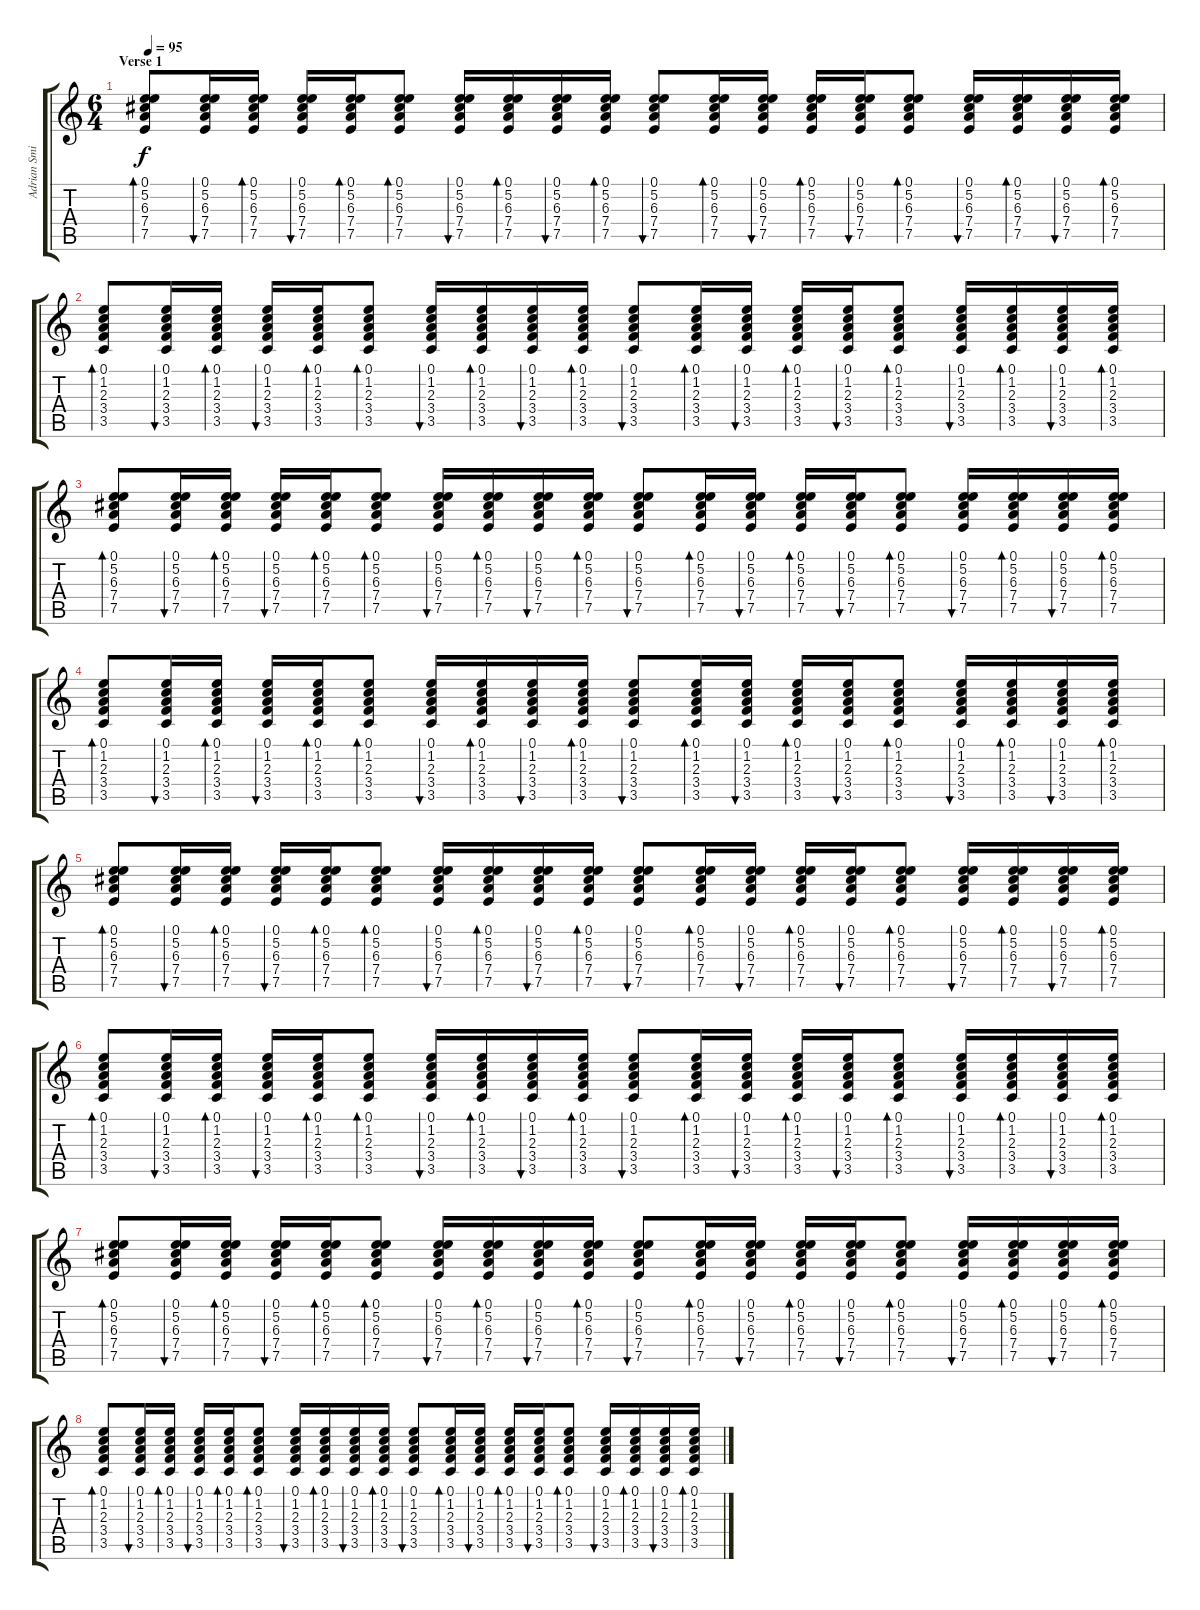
\track ("Adrian Smith" "Adrian Smi") {instrument acousticguitarsteel}
\staff {score tabs}
\tuning (E4 B3 G3 D3 A2 E2) {hide}
\ts (6 4)
\section ("" "Verse 1")
\tempo 95
\clef g2
\ks c
(0.1 5.2 6.3 7.4 7.5).8{bd 60 dy f} (0.1 5.2 6.3 7.4 7.5).16{bu 60} (0.1 5.2 6.3 7.4 7.5).16{bd 60} (0.1 5.2 6.3 7.4 7.5).16{bu 60} (0.1 5.2 6.3 7.4 7.5).16{bd 60} (0.1 5.2 6.3 7.4 7.5).8{bd 60} (0.1 5.2 6.3 7.4 7.5).16{bu 60} (0.1 5.2 6.3 7.4 7.5).16{bd 60} (0.1 5.2 6.3 7.4 7.5).16{bu 60} (0.1 5.2 6.3 7.4 7.5).16{bd 60} (0.1 5.2 6.3 7.4 7.5).8{bu 60} (0.1 5.2 6.3 7.4 7.5).16{bd 60} (0.1 5.2 6.3 7.4 7.5).16{bu 60} (0.1 5.2 6.3 7.4 7.5).16{bd 60} (0.1 5.2 6.3 7.4 7.5).16{bu 60} (0.1 5.2 6.3 7.4 7.5).8{bd 60} (0.1 5.2 6.3 7.4 7.5).16{bu 60} (0.1 5.2 6.3 7.4 7.5).16{bd 60} (0.1 5.2 6.3 7.4 7.5).16{bu 60} (0.1 5.2 6.3 7.4 7.5).16{bd 60} |
(0.1 1.2 2.3 3.4 3.5).8{bd 60} (0.1 1.2 2.3 3.4 3.5).16{bu 60} (0.1 1.2 2.3 3.4 3.5).16{bd 60} (0.1 1.2 2.3 3.4 3.5).16{bu 60} (0.1 1.2 2.3 3.4 3.5).16{bd 60} (0.1 1.2 2.3 3.4 3.5).8{bd 60} (0.1 1.2 2.3 3.4 3.5).16{bu 60} (0.1 1.2 2.3 3.4 3.5).16{bd 60} (0.1 1.2 2.3 3.4 3.5).16{bu 60} (0.1 1.2 2.3 3.4 3.5).16{bd 60} (0.1 1.2 2.3 3.4 3.5).8{bu 60} (0.1 1.2 2.3 3.4 3.5).16{bd 60} (0.1 1.2 2.3 3.4 3.5).16{bu 60} (0.1 1.2 2.3 3.4 3.5).16{bd 60} (0.1 1.2 2.3 3.4 3.5).16{bu 60} (0.1 1.2 2.3 3.4 3.5).8{bd 60} (0.1 1.2 2.3 3.4 3.5).16{bu 60} (0.1 1.2 2.3 3.4 3.5).16{bd 60} (0.1 1.2 2.3 3.4 3.5).16{bu 60} (0.1 1.2 2.3 3.4 3.5).16{bd 60} |
(0.1 5.2 6.3 7.4 7.5).8{bd 60} (0.1 5.2 6.3 7.4 7.5).16{bu 60} (0.1 5.2 6.3 7.4 7.5).16{bd 60} (0.1 5.2 6.3 7.4 7.5).16{bu 60} (0.1 5.2 6.3 7.4 7.5).16{bd 60} (0.1 5.2 6.3 7.4 7.5).8{bd 60} (0.1 5.2 6.3 7.4 7.5).16{bu 60} (0.1 5.2 6.3 7.4 7.5).16{bd 60} (0.1 5.2 6.3 7.4 7.5).16{bu 60} (0.1 5.2 6.3 7.4 7.5).16{bd 60} (0.1 5.2 6.3 7.4 7.5).8{bu 60} (0.1 5.2 6.3 7.4 7.5).16{bd 60} (0.1 5.2 6.3 7.4 7.5).16{bu 60} (0.1 5.2 6.3 7.4 7.5).16{bd 60} (0.1 5.2 6.3 7.4 7.5).16{bu 60} (0.1 5.2 6.3 7.4 7.5).8{bd 60} (0.1 5.2 6.3 7.4 7.5).16{bu 60} (0.1 5.2 6.3 7.4 7.5).16{bd 60} (0.1 5.2 6.3 7.4 7.5).16{bu 60} (0.1 5.2 6.3 7.4 7.5).16{bd 60} |
(0.1 1.2 2.3 3.4 3.5).8{bd 60} (0.1 1.2 2.3 3.4 3.5).16{bu 60} (0.1 1.2 2.3 3.4 3.5).16{bd 60} (0.1 1.2 2.3 3.4 3.5).16{bu 60} (0.1 1.2 2.3 3.4 3.5).16{bd 60} (0.1 1.2 2.3 3.4 3.5).8{bd 60} (0.1 1.2 2.3 3.4 3.5).16{bu 60} (0.1 1.2 2.3 3.4 3.5).16{bd 60} (0.1 1.2 2.3 3.4 3.5).16{bu 60} (0.1 1.2 2.3 3.4 3.5).16{bd 60} (0.1 1.2 2.3 3.4 3.5).8{bu 60} (0.1 1.2 2.3 3.4 3.5).16{bd 60} (0.1 1.2 2.3 3.4 3.5).16{bu 60} (0.1 1.2 2.3 3.4 3.5).16{bd 60} (0.1 1.2 2.3 3.4 3.5).16{bu 60} (0.1 1.2 2.3 3.4 3.5).8{bd 60} (0.1 1.2 2.3 3.4 3.5).16{bu 60} (0.1 1.2 2.3 3.4 3.5).16{bd 60} (0.1 1.2 2.3 3.4 3.5).16{bu 60} (0.1 1.2 2.3 3.4 3.5).16{bd 60} |
(0.1 5.2 6.3 7.4 7.5).8{bd 60} (0.1 5.2 6.3 7.4 7.5).16{bu 60} (0.1 5.2 6.3 7.4 7.5).16{bd 60} (0.1 5.2 6.3 7.4 7.5).16{bu 60} (0.1 5.2 6.3 7.4 7.5).16{bd 60} (0.1 5.2 6.3 7.4 7.5).8{bd 60} (0.1 5.2 6.3 7.4 7.5).16{bu 60} (0.1 5.2 6.3 7.4 7.5).16{bd 60} (0.1 5.2 6.3 7.4 7.5).16{bu 60} (0.1 5.2 6.3 7.4 7.5).16{bd 60} (0.1 5.2 6.3 7.4 7.5).8{bu 60} (0.1 5.2 6.3 7.4 7.5).16{bd 60} (0.1 5.2 6.3 7.4 7.5).16{bu 60} (0.1 5.2 6.3 7.4 7.5).16{bd 60} (0.1 5.2 6.3 7.4 7.5).16{bu 60} (0.1 5.2 6.3 7.4 7.5).8{bd 60} (0.1 5.2 6.3 7.4 7.5).16{bu 60} (0.1 5.2 6.3 7.4 7.5).16{bd 60} (0.1 5.2 6.3 7.4 7.5).16{bu 60} (0.1 5.2 6.3 7.4 7.5).16{bd 60} |
(0.1 1.2 2.3 3.4 3.5).8{bd 60} (0.1 1.2 2.3 3.4 3.5).16{bu 60} (0.1 1.2 2.3 3.4 3.5).16{bd 60} (0.1 1.2 2.3 3.4 3.5).16{bu 60} (0.1 1.2 2.3 3.4 3.5).16{bd 60} (0.1 1.2 2.3 3.4 3.5).8{bd 60} (0.1 1.2 2.3 3.4 3.5).16{bu 60} (0.1 1.2 2.3 3.4 3.5).16{bd 60} (0.1 1.2 2.3 3.4 3.5).16{bu 60} (0.1 1.2 2.3 3.4 3.5).16{bd 60} (0.1 1.2 2.3 3.4 3.5).8{bu 60} (0.1 1.2 2.3 3.4 3.5).16{bd 60} (0.1 1.2 2.3 3.4 3.5).16{bu 60} (0.1 1.2 2.3 3.4 3.5).16{bd 60} (0.1 1.2 2.3 3.4 3.5).16{bu 60} (0.1 1.2 2.3 3.4 3.5).8{bd 60} (0.1 1.2 2.3 3.4 3.5).16{bu 60} (0.1 1.2 2.3 3.4 3.5).16{bd 60} (0.1 1.2 2.3 3.4 3.5).16{bu 60} (0.1 1.2 2.3 3.4 3.5).16{bd 60} |
(0.1 5.2 6.3 7.4 7.5).8{bd 60} (0.1 5.2 6.3 7.4 7.5).16{bu 60} (0.1 5.2 6.3 7.4 7.5).16{bd 60} (0.1 5.2 6.3 7.4 7.5).16{bu 60} (0.1 5.2 6.3 7.4 7.5).16{bd 60} (0.1 5.2 6.3 7.4 7.5).8{bd 60} (0.1 5.2 6.3 7.4 7.5).16{bu 60} (0.1 5.2 6.3 7.4 7.5).16{bd 60} (0.1 5.2 6.3 7.4 7.5).16{bu 60} (0.1 5.2 6.3 7.4 7.5).16{bd 60} (0.1 5.2 6.3 7.4 7.5).8{bu 60} (0.1 5.2 6.3 7.4 7.5).16{bd 60} (0.1 5.2 6.3 7.4 7.5).16{bu 60} (0.1 5.2 6.3 7.4 7.5).16{bd 60} (0.1 5.2 6.3 7.4 7.5).16{bu 60} (0.1 5.2 6.3 7.4 7.5).8{bd 60} (0.1 5.2 6.3 7.4 7.5).16{bu 60} (0.1 5.2 6.3 7.4 7.5).16{bd 60} (0.1 5.2 6.3 7.4 7.5).16{bu 60} (0.1 5.2 6.3 7.4 7.5).16{bd 60} |
(0.1 1.2 2.3 3.4 3.5).8{bd 60} (0.1 1.2 2.3 3.4 3.5).16{bu 60} (0.1 1.2 2.3 3.4 3.5).16{bd 60} (0.1 1.2 2.3 3.4 3.5).16{bu 60} (0.1 1.2 2.3 3.4 3.5).16{bd 60} (0.1 1.2 2.3 3.4 3.5).8{bd 60} (0.1 1.2 2.3 3.4 3.5).16{bu 60} (0.1 1.2 2.3 3.4 3.5).16{bd 60} (0.1 1.2 2.3 3.4 3.5).16{bu 60} (0.1 1.2 2.3 3.4 3.5).16{bd 60} (0.1 1.2 2.3 3.4 3.5).8{bu 60} (0.1 1.2 2.3 3.4 3.5).16{bd 60} (0.1 1.2 2.3 3.4 3.5).16{bu 60} (0.1 1.2 2.3 3.4 3.5).16{bd 60} (0.1 1.2 2.3 3.4 3.5).16{bu 60} (0.1 1.2 2.3 3.4 3.5).8{bd 60} (0.1 1.2 2.3 3.4 3.5).16{bu 60} (0.1 1.2 2.3 3.4 3.5).16{bd 60} (0.1 1.2 2.3 3.4 3.5).16{bu 60} (0.1 1.2 2.3 3.4 3.5).16{bd 60}
